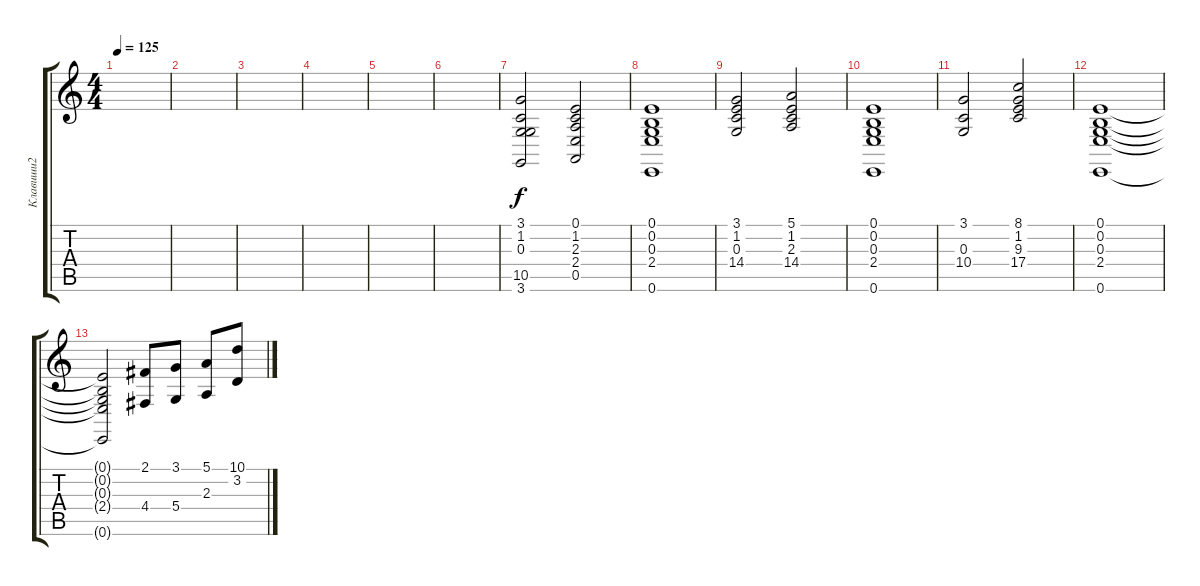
\track ("Клавиши2" "Клавиши2") {instrument stringensemble1}
\staff {score tabs}
\tuning (E4 B3 G3 D3 A2 E2) {hide}
\ts (4 4)
\tempo 125
\clef g2
\ks c
|
|
|
|
|
|
(3.1 1.2 0.3 10.5 3.6).2 (0.1 1.2 2.3 2.4 0.5).2 |
(0.1 0.2 0.3 2.4 0.6).1 |
(3.1 1.2 0.3 14.4).2 (5.1 1.2 2.3 14.4).2 |
(0.1 0.2 0.3 2.4 0.6).1 |
(3.1 0.3 10.4).2 (8.1 1.2 9.3 17.4).2 |
(0.1 0.2 0.3 2.4 0.6).1 |
(0.1{t} 0.2{t} 0.3{t} 2.4{t} 0.6{t}).2 (2.1 4.4).8 (3.1 5.4).8 (5.1 2.3).8 (10.1 3.2).8
